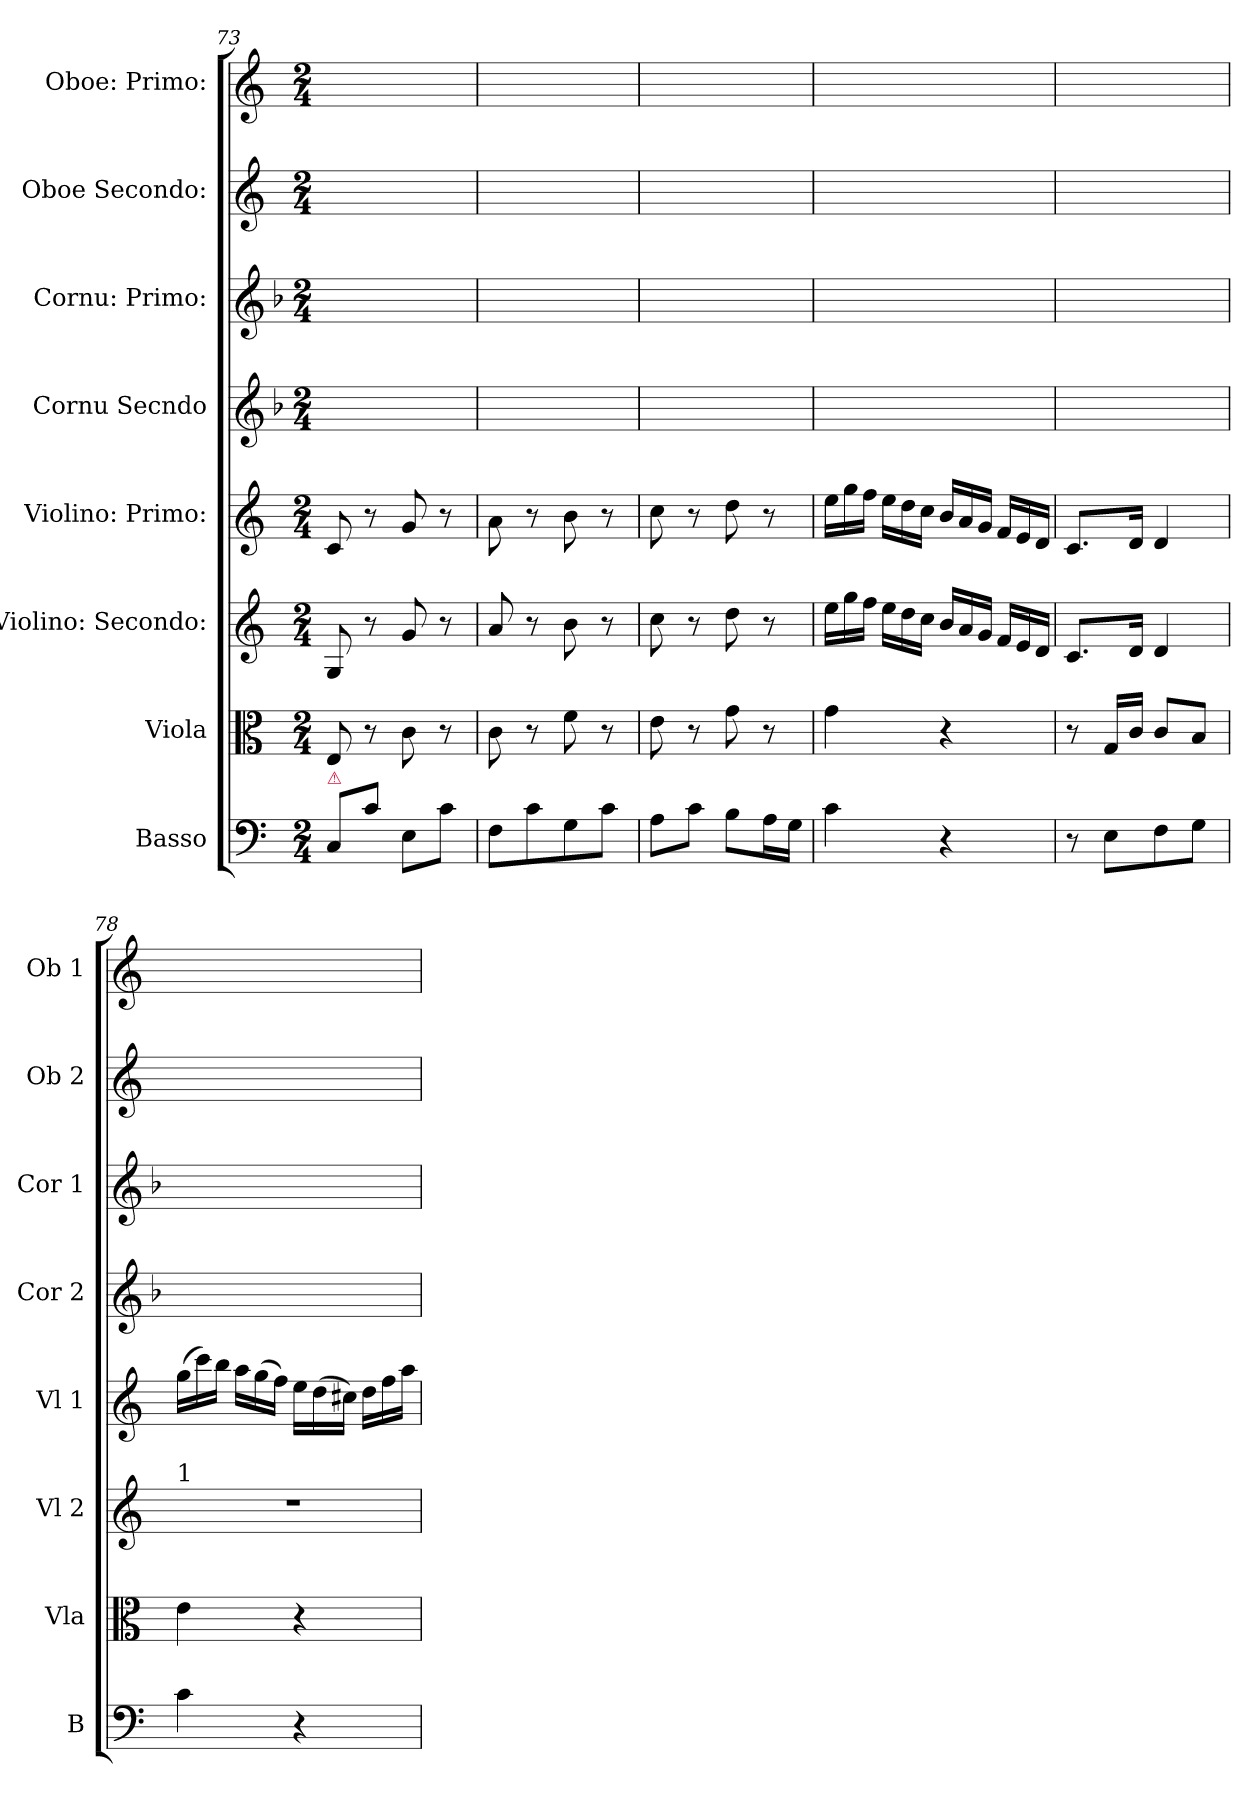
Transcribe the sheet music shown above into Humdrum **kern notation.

**kern	**kern	**kern	**kern	**kern	**kern	**kern	**kern
*part8	*part7	*part6	*part5	*part4	*part3	*part2	*part1
*staff8	*staff7	*staff6	*staff5	*staff4	*staff3	*staff2	*staff1
*I"Basso	*I"Viola	*I"Violino: Secondo:	*I"Violino: Primo:	*I"Cornu Secndo	*I"Cornu: Primo:	*I"Oboe Secondo:	*I"Oboe: Primo:
*I'B	*I'Vla	*I'Vl 2	*I'Vl 1	*I'Cor 2	*I'Cor 1	*I'Ob 2	*I'Ob 1
*clefF4	*clefC3	*clefG2	*clefG2	*clefG2	*clefG2	*clefG2	*clefG2
*	*	*	*	*ITrd-4c-7	*ITrd-4c-7	*	*
*k[]	*k[]	*k[]	*k[]	*k[]	*k[]	*k[]	*k[]
*M2/4	*M2/4	*M2/4	*M2/4	*M2/4	*M2/4	*M2/4	*M2/4
=73	=73	=73	=73	=73	=73	=73	=73
!LO:TX:a:color=crimson:t=⚠	!	!	!	!	!	!	!
8C/L	8E/	8G/	8c/	2ryy	2ryy	2ryy	2ryy
8c\J	8r	8r	8r	.	.	.	.
8E\L	8c\	8g/	8g/	.	.	.	.
8c\J	8r	8r	8r	.	.	.	.
=74	=74	=74	=74	=74	=74	=74	=74
8F\L	8c\	8a/	8a\	2ryy	2ryy	2ryy	2ryy
8c\	8r	8r	8r	.	.	.	.
8G\	8f\	8b\	8b\	.	.	.	.
8c\J	8r	8r	8r	.	.	.	.
=75	=75	=75	=75	=75	=75	=75	=75
8A\L	8e\	8cc\	8cc\	2ryy	2ryy	2ryy	2ryy
8c\J	8r	8r	8r	.	.	.	.
8B\L	8g\	8dd\	8dd\	.	.	.	.
16A\L	8r	8r	8r	.	.	.	.
16G\JJ	.	.	.	.	.	.	.
=76	=76	=76	=76	=76	=76	=76	=76
*	*	*Xtuplet	*Xtuplet	*	*	*	*
4c\	4g\	24ee\LL	24ee\LL	2ryy	2ryy	2ryy	2ryy
.	.	24gg\	24gg\	.	.	.	.
.	.	24ff\JJ	24ff\JJ	.	.	.	.
.	.	24ee\LL	24ee\LL	.	.	.	.
.	.	24dd\	24dd\	.	.	.	.
.	.	24cc\JJ	24cc\JJ	.	.	.	.
4r	4r	24b/LL	24b/LL	.	.	.	.
.	.	24a/	24a/	.	.	.	.
.	.	24g/JJ	24g/JJ	.	.	.	.
.	.	24f/LL	24f/LL	.	.	.	.
.	.	24e/	24e/	.	.	.	.
.	.	24d/JJ	24d/JJ	.	.	.	.
=77	=77	=77	=77	=77	=77	=77	=77
8r	8r	8.c/L	8.c/L	2ryy	2ryy	2ryy	2ryy
8E\L	16G/LL	.	.	.	.	.	.
.	16c/JJ	16d/Jk	16d/Jk	.	.	.	.
8F\	8c/L	4d/	4d/	.	.	.	.
8G\J	8B/J	.	.	.	.	.	.
=78	=78	=78	=78	=78	=78	=78	=78
!	!	!LO:TX:a:t=1	!	!	!	!	!
4c\	4e\	2r	(24gg\LL	2ryy	2ryy	2ryy	2ryy
.	.	.	24ccc\)	.	.	.	.
.	.	.	24bb\JJ	.	.	.	.
.	.	.	24aa\LL	.	.	.	.
.	.	.	(24gg\	.	.	.	.
.	.	.	24ff\JJ)	.	.	.	.
4r	4r	.	24ee\LL	.	.	.	.
.	.	.	(24dd\	.	.	.	.
.	.	.	24cc#X\JJ)	.	.	.	.
.	.	.	24dd\LL	.	.	.	.
.	.	.	24ff\	.	.	.	.
.	.	.	24aa\JJ	.	.	.	.
=	=	=	=	=	=	=	=
*-	*-	*-	*-	*-	*-	*-	*-
